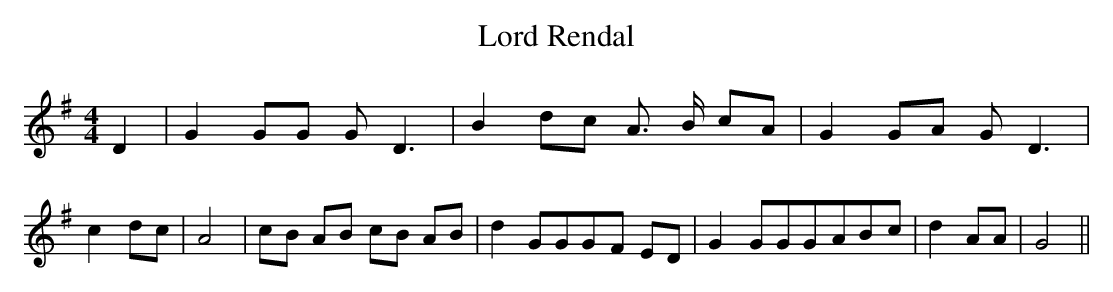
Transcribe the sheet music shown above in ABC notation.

X:1
T:Lord Rendal
M:4/4
L:1/8
K:G
 D2| G2 GG G D3| B2 dc A3/2- B/2- cA| G2 GA G D3| c2 dc| A4| cB AB cB AB|\
 d2 GGG-F ED| G2 GGG-AB-c| d2 AA| G4||
